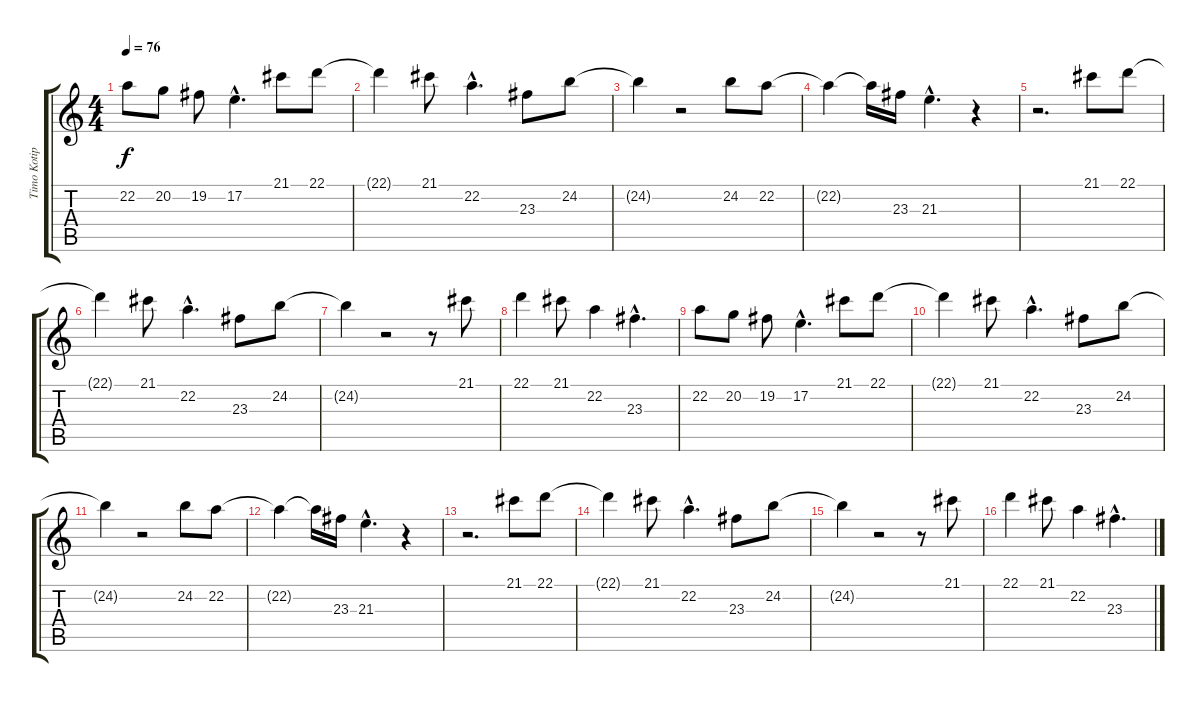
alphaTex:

\track ("Timo Kotipelto" "Timo Kotip") {instrument honkytonkpiano}
\staff {score tabs}
\tuning (E4 B3 G3 D3 A2 E2) {hide}
\ts (4 4)
\tempo 76
\clef g2
\ks c
22.2.8{dy f} 20.2.8 19.2.8 17.2{hac}.4{d} 21.1.8 22.1.8 |
22.1{t}.4 21.1.8 22.2{hac}.4{d} 23.3.8 24.2.8 |
24.2{t}.4 r.2 24.2.8 22.2.8 |
22.2{t}.4 22.2{t}.16 23.3.16 21.3{hac}.4{d} r.4 |
r.2{d} 21.1.8 22.1.8 |
22.1{t}.4 21.1.8 22.2{hac}.4{d} 23.3.8 24.2.8 |
24.2{t}.4 r.2 r.8 21.1.8 |
22.1.4 21.1.8 22.2.4 23.3{hac}.4{d} |
22.2.8 20.2.8 19.2.8 17.2{hac}.4{d} 21.1.8 22.1.8 |
22.1{t}.4 21.1.8 22.2{hac}.4{d} 23.3.8 24.2.8 |
24.2{t}.4 r.2 24.2.8 22.2.8 |
22.2{t}.4 22.2{t}.16 23.3.16 21.3{hac}.4{d} r.4 |
r.2{d} 21.1.8 22.1.8 |
22.1{t}.4 21.1.8 22.2{hac}.4{d} 23.3.8 24.2.8 |
24.2{t}.4 r.2 r.8 21.1.8 |
22.1.4{volume 16} 21.1.8{volume 14} 22.2.4{volume 14} 23.3{hac}.4{d volume 13}
